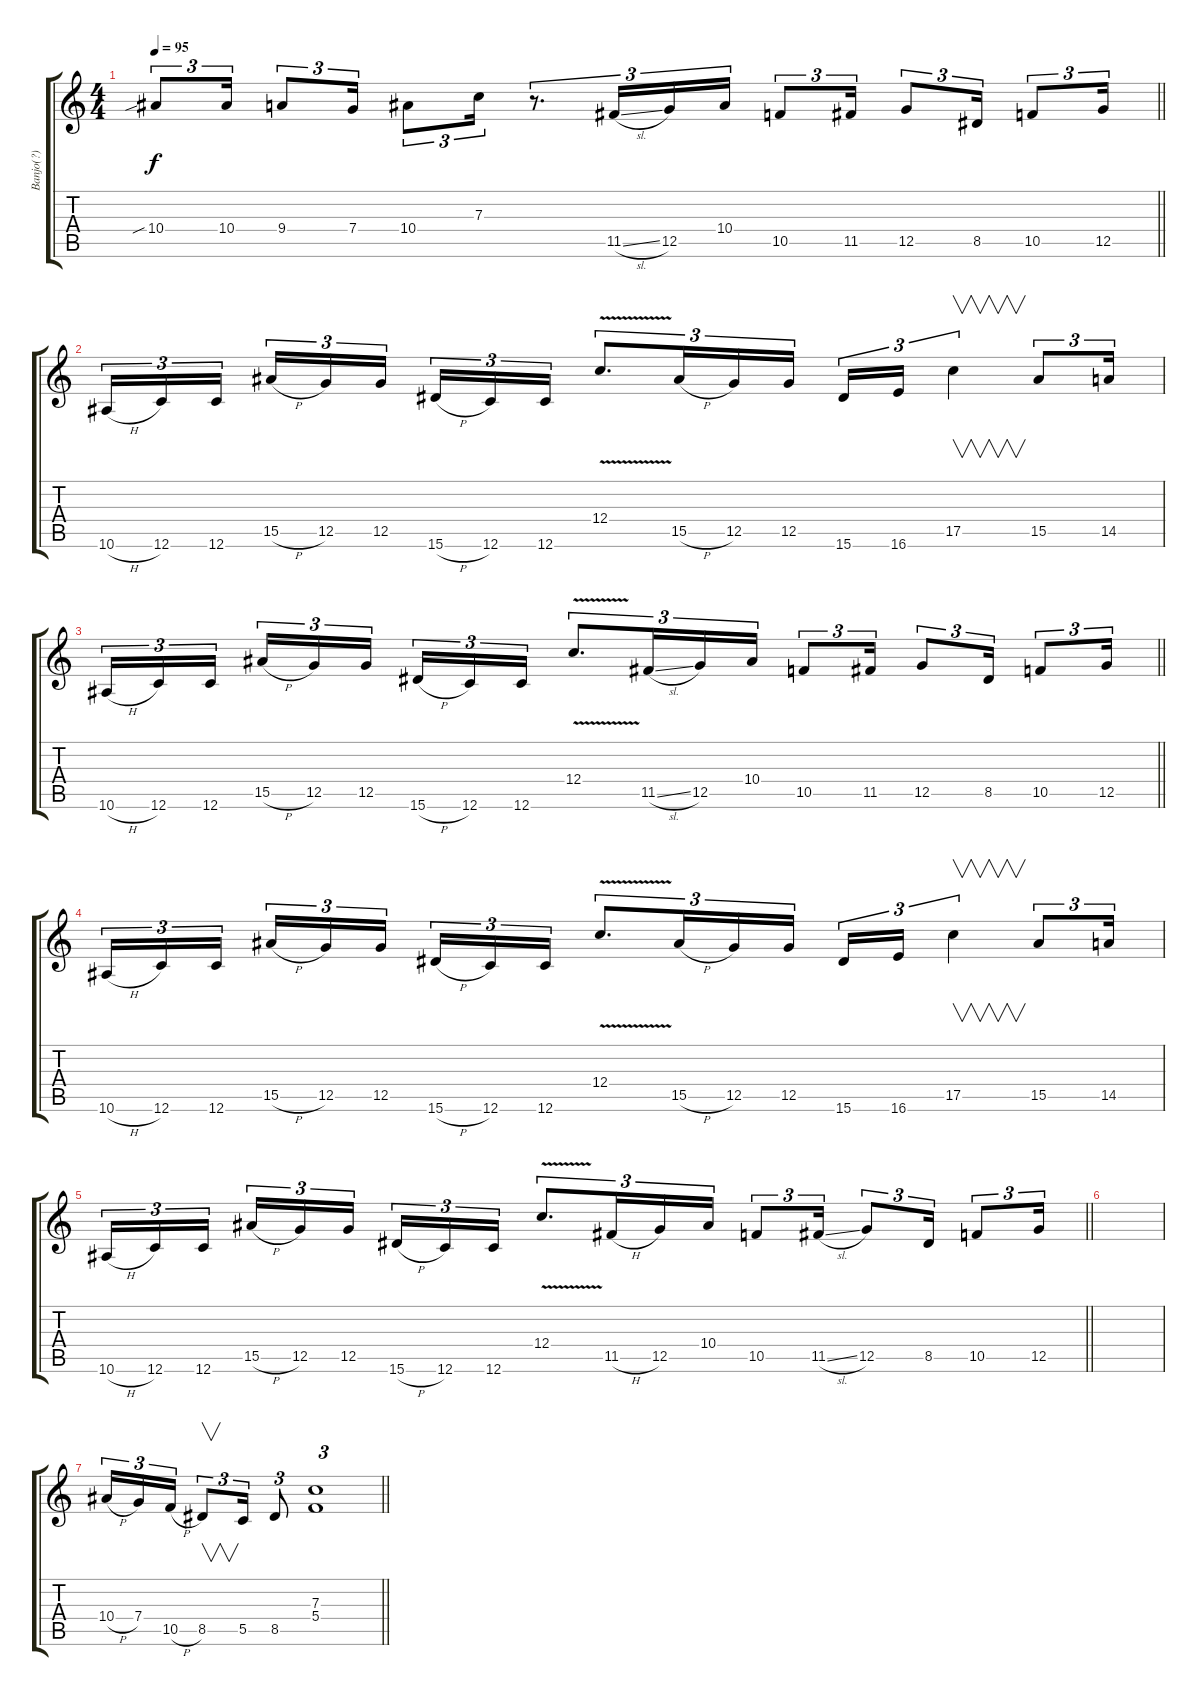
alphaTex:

\track ("Banjo(?)" "Banjo(?)") {instrument banjo}
\staff {score tabs}
\tuning (D4 A3 F3 C3 G2 C2) {hide}
\displaytranspose 12
\ts (4 4)
\tempo 95
\clef g2
\barLineRight lightlight
\ks c
10.4{sib}.8{tu (3 2) dy f} 10.4.16{tu (3 2)} 9.4.8{tu (3 2)} 7.4.16{tu (3 2)} 10.4.8{tu (3 2)} 7.3.16{tu (3 2)} r.8{d tu (3 2)} 11.5{sl}.16{tu (3 2)} 12.5.16{tu (3 2)} 10.4.16{tu (3 2)} 10.5.8{tu (3 2)} 11.5.16{tu (3 2)} 12.5.8{tu (3 2)} 8.5.16{tu (3 2)} 10.5.8{tu (3 2)} 12.5.16{tu (3 2)} |
\section ("" "")
10.6{h}.16{tu (3 2)} 12.6.16{tu (3 2)} 12.6.16{tu (3 2) beam splitsecondary} 15.5{h}.16{tu (3 2)} 12.5.16{tu (3 2)} 12.5.16{tu (3 2)} 15.6{h}.16{tu (3 2)} 12.6.16{tu (3 2)} 12.6.16{tu (3 2)} 12.4{v}.8{d tu (3 2)} 15.5{h}.16{tu (3 2)} 12.5.16{tu (3 2)} 12.5.16{tu (3 2) beam splitsecondary} 15.6.16{tu (3 2)} 16.6.16{tu (3 2)} 17.5.4{v tu (3 2)} 15.5.8{tu (3 2)} 14.5.16{tu (3 2)} |
\barLineRight lightlight
10.6{h}.16{tu (3 2)} 12.6.16{tu (3 2)} 12.6.16{tu (3 2) beam splitsecondary} 15.5{h}.16{tu (3 2)} 12.5.16{tu (3 2)} 12.5.16{tu (3 2)} 15.6{h}.16{tu (3 2)} 12.6.16{tu (3 2)} 12.6.16{tu (3 2)} 12.4{v}.8{d tu (3 2)} 11.5{sl}.16{tu (3 2)} 12.5.16{tu (3 2)} 10.4.16{tu (3 2)} 10.5.8{tu (3 2)} 11.5.16{tu (3 2)} 12.5.8{tu (3 2)} 8.5.16{tu (3 2)} 10.5.8{tu (3 2)} 12.5.16{tu (3 2)} |
10.6{h}.16{tu (3 2)} 12.6.16{tu (3 2)} 12.6.16{tu (3 2) beam splitsecondary} 15.5{h}.16{tu (3 2)} 12.5.16{tu (3 2)} 12.5.16{tu (3 2)} 15.6{h}.16{tu (3 2)} 12.6.16{tu (3 2)} 12.6.16{tu (3 2)} 12.4{v}.8{d tu (3 2)} 15.5{h}.16{tu (3 2)} 12.5.16{tu (3 2)} 12.5.16{tu (3 2) beam splitsecondary} 15.6.16{tu (3 2)} 16.6.16{tu (3 2)} 17.5.4{v tu (3 2)} 15.5.8{tu (3 2)} 14.5.16{tu (3 2)} |
\barLineRight lightlight
10.6{h}.16{tu (3 2)} 12.6.16{tu (3 2)} 12.6.16{tu (3 2) beam splitsecondary} 15.5{h}.16{tu (3 2)} 12.5.16{tu (3 2)} 12.5.16{tu (3 2)} 15.6{h}.16{tu (3 2)} 12.6.16{tu (3 2)} 12.6.16{tu (3 2)} 12.4{v}.8{d tu (3 2)} 11.5{h}.16{tu (3 2)} 12.5.16{tu (3 2)} 10.4.16{tu (3 2)} 10.5.8{tu (3 2)} 11.5{sl}.16{tu (3 2)} 12.5.8{tu (3 2)} 8.5.16{tu (3 2)} 10.5.8{tu (3 2)} 12.5.16{tu (3 2)} |
\section ("" "")
|
\barLineRight lightlight
10.4{h}.16{tu (3 2)} 7.4.16{tu (3 2)} 10.5{h}.16{tu (3 2)} 8.5.8{v tu (3 2)} 5.5.16{tu (3 2)} 8.5.8{tu (3 2)} (7.3 5.4).1{tu (3 2)}
